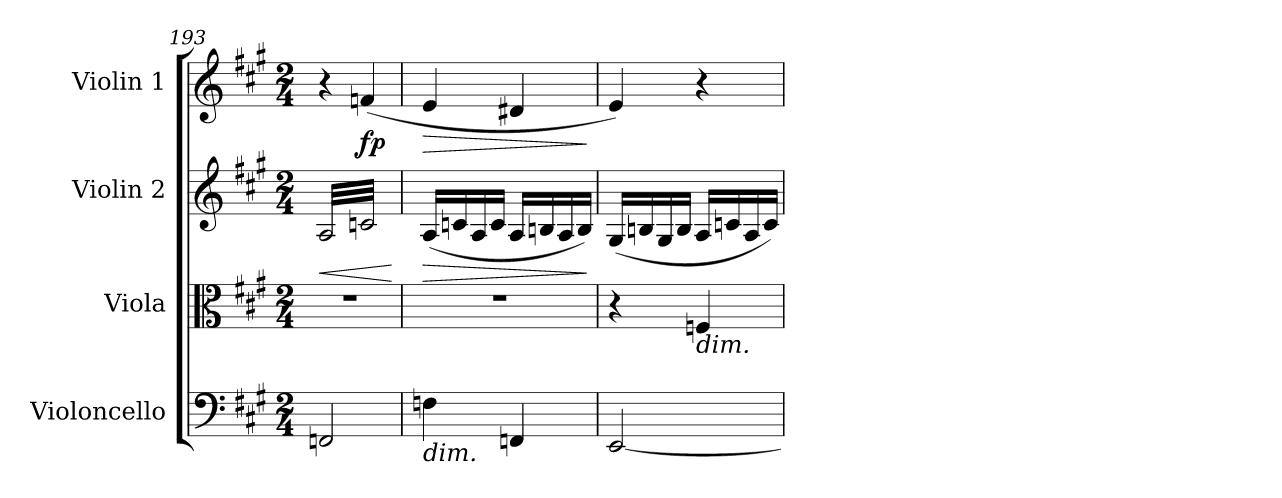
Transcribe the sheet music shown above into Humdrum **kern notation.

**kern	**kern	**kern	**dynam	**kern	**dynam
*part4	*part3	*part2	*part2	*part1	*part1
*staff4	*staff3	*staff2	*staff2	*staff1	*staff1
*I"Violoncello	*I"Viola	*I"Violin 2	*	*I"Violin 1	*
*I'Vc	*I'Vla	*I'Vln	*	*I'Vln	*
*clefF4	*clefC3	*clefG2	*	*clefG2	*
*k[f#c#g#]	*k[f#c#g#]	*k[f#c#g#]	*	*k[f#c#g#]	*
*M2/4	*M2/4	*M2/4	*	*M2/4	*
=193	=193	=193	=193	=193	=193
!	!	!	!LO:HP:b	!	!
*	*	*tremolo	*	*	*
2FFn/	2r	(32A/LLL	<	4r	.
.	.	32cn/)	.	.	.
.	.	32A/	.	.	.
.	.	32cn/)	.	.	.
.	.	32A/	.	.	.
.	.	32cn/)	.	.	.
.	.	32A/	.	.	.
.	.	32cn/)	.	.	.
!	!	!	!	!	!LO:DY:b
.	.	32A/	.	(4fn/	fp
.	.	32cn/)	.	.	.
.	.	32A/	.	.	.
.	.	32cn/)	.	.	.
.	.	32A/	.	.	.
.	.	32cn/)	.	.	.
.	.	32A/	.	.	.
.	.	32cn/)JJJ	.	.	.
*	*	*Xtremolo	*	*	*
.	.	.	[	.	.
!!LO:LB:g=z
=194	=194	=194	=194	=194	=194
!LO:TX:b:i:t=dim.	!	!	!	!	!
!	!	!	!LO:HP:b	!	!LO:HP:b
4Fn\	2r	(16A/LL	>	4e/	>
.	.	.	.	.	.
.	.	16cn/	.	.	.
.	.	.	.	.	.
.	.	16A/	.	.	.
.	.	.	.	.	.
.	.	16c/JJ	.	.	.
.	.	.	.	.	.
4FFn/	.	16A/LL	.	4d#X/	.
.	.	16Bn/	.	.	.
.	.	16A/	.	.	.
.	.	16B/JJ)	.	.	.
.	.	.	]	.	]
!!LO:LB:g=z
=195	=195	=195	=195	=195	=195
[2EE/	4r	(16G#/LL	.	4e/)	.
.	.	16Bn/	.	.	.
.	.	16G#/	.	.	.
.	.	16B/JJ	.	.	.
!	!LO:TX:b:i:t=dim.	!	!	!	!
.	4Fn/	16A/LL	.	4r	.
.	.	16cn/	.	.	.
.	.	16A/	.	.	.
.	.	16c/JJ)	.	.	.
=	=	=	=	=	=
*-	*-	*-	*-	*-	*-
